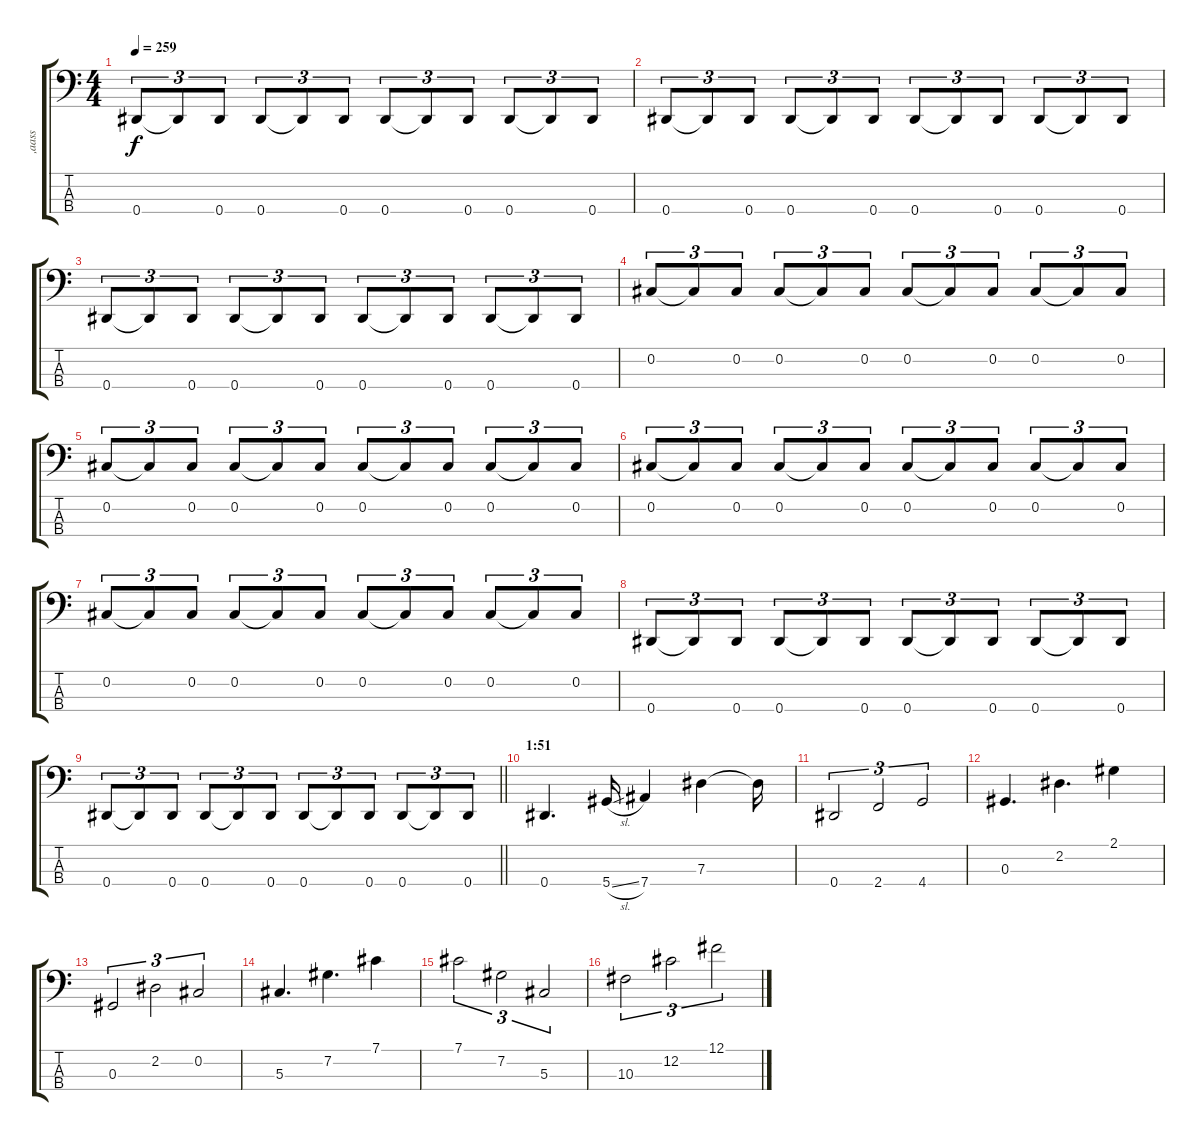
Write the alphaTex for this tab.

\track ("‚aass" "‚aass") {instrument electricbassfinger}
\staff {score tabs}
\tuning (Gb2 Db2 Ab1 Eb1) {hide}
\ts (4 4)
\tempo 259
\clef f4
\ks c
0.4.8{tu (3 2) dy f} 0.4{t}.8{tu (3 2)} 0.4.8{tu (3 2)} 0.4.8{tu (3 2)} 0.4{t}.8{tu (3 2)} 0.4.8{tu (3 2)} 0.4.8{tu (3 2)} 0.4{t}.8{tu (3 2)} 0.4.8{tu (3 2)} 0.4.8{tu (3 2)} 0.4{t}.8{tu (3 2)} 0.4.8{tu (3 2)} |
0.4.8{tu (3 2)} 0.4{t}.8{tu (3 2)} 0.4.8{tu (3 2)} 0.4.8{tu (3 2)} 0.4{t}.8{tu (3 2)} 0.4.8{tu (3 2)} 0.4.8{tu (3 2)} 0.4{t}.8{tu (3 2)} 0.4.8{tu (3 2)} 0.4.8{tu (3 2)} 0.4{t}.8{tu (3 2)} 0.4.8{tu (3 2)} |
0.4.8{tu (3 2)} 0.4{t}.8{tu (3 2)} 0.4.8{tu (3 2)} 0.4.8{tu (3 2)} 0.4{t}.8{tu (3 2)} 0.4.8{tu (3 2)} 0.4.8{tu (3 2)} 0.4{t}.8{tu (3 2)} 0.4.8{tu (3 2)} 0.4.8{tu (3 2)} 0.4{t}.8{tu (3 2)} 0.4.8{tu (3 2)} |
0.2.8{tu (3 2)} 0.2{t}.8{tu (3 2)} 0.2.8{tu (3 2)} 0.2.8{tu (3 2)} 0.2{t}.8{tu (3 2)} 0.2.8{tu (3 2)} 0.2.8{tu (3 2)} 0.2{t}.8{tu (3 2)} 0.2.8{tu (3 2)} 0.2.8{tu (3 2)} 0.2{t}.8{tu (3 2)} 0.2.8{tu (3 2)} |
0.2.8{tu (3 2)} 0.2{t}.8{tu (3 2)} 0.2.8{tu (3 2)} 0.2.8{tu (3 2)} 0.2{t}.8{tu (3 2)} 0.2.8{tu (3 2)} 0.2.8{tu (3 2)} 0.2{t}.8{tu (3 2)} 0.2.8{tu (3 2)} 0.2.8{tu (3 2)} 0.2{t}.8{tu (3 2)} 0.2.8{tu (3 2)} |
0.2.8{tu (3 2)} 0.2{t}.8{tu (3 2)} 0.2.8{tu (3 2)} 0.2.8{tu (3 2)} 0.2{t}.8{tu (3 2)} 0.2.8{tu (3 2)} 0.2.8{tu (3 2)} 0.2{t}.8{tu (3 2)} 0.2.8{tu (3 2)} 0.2.8{tu (3 2)} 0.2{t}.8{tu (3 2)} 0.2.8{tu (3 2)} |
0.2.8{tu (3 2)} 0.2{t}.8{tu (3 2)} 0.2.8{tu (3 2)} 0.2.8{tu (3 2)} 0.2{t}.8{tu (3 2)} 0.2.8{tu (3 2)} 0.2.8{tu (3 2)} 0.2{t}.8{tu (3 2)} 0.2.8{tu (3 2)} 0.2.8{tu (3 2)} 0.2{t}.8{tu (3 2)} 0.2.8{tu (3 2)} |
0.4.8{tu (3 2)} 0.4{t}.8{tu (3 2)} 0.4.8{tu (3 2)} 0.4.8{tu (3 2)} 0.4{t}.8{tu (3 2)} 0.4.8{tu (3 2)} 0.4.8{tu (3 2)} 0.4{t}.8{tu (3 2)} 0.4.8{tu (3 2)} 0.4.8{tu (3 2)} 0.4{t}.8{tu (3 2)} 0.4.8{tu (3 2)} |
\barLineRight lightlight
0.4.8{tu (3 2)} 0.4{t}.8{tu (3 2)} 0.4.8{tu (3 2)} 0.4.8{tu (3 2)} 0.4{t}.8{tu (3 2)} 0.4.8{tu (3 2)} 0.4.8{tu (3 2)} 0.4{t}.8{tu (3 2)} 0.4.8{tu (3 2)} 0.4.8{tu (3 2)} 0.4{t}.8{tu (3 2)} 0.4.8{tu (3 2)} |
\section ("" "1:51")
0.4.4{d} 5.4{sl}.16 7.4.4 7.3.4 7.3{t}.16 |
0.4.2{tu (3 2)} 2.4.2{tu (3 2)} 4.4.2{tu (3 2)} |
0.3.4{d} 2.2.4{d} 2.1.4 |
0.3.2{tu (3 2)} 2.2.2{tu (3 2)} 0.2.2{tu (3 2)} |
5.3.4{d} 7.2.4{d} 7.1.4 |
7.1.2{tu (3 2)} 7.2.2{tu (3 2)} 5.3.2{tu (3 2)} |
10.3.2{tu (3 2)} 12.2.2{tu (3 2)} 12.1.2{tu (3 2)}
